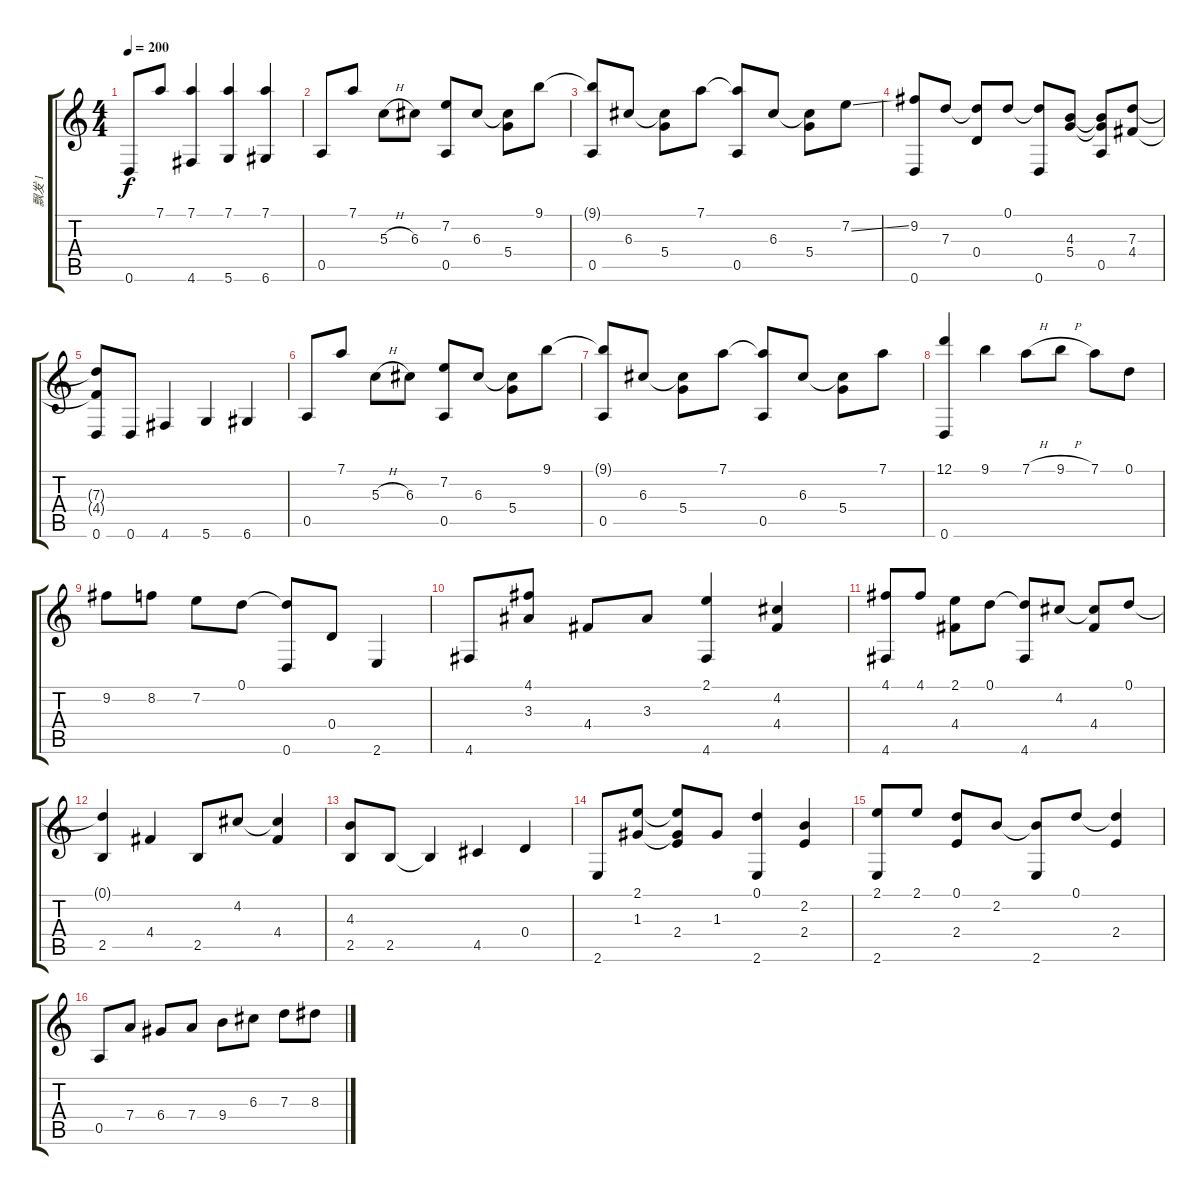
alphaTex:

\track ("飘发 1" "飘发 1") {instrument acousticguitarnylon}
\staff {score tabs}
\tuning (D4 A3 G3 D3 A2 D2) {hide}
\ts (4 4)
\tempo 200
\clef g2
\ks c
0.6.8{dy f} 7.1.8 (7.1 4.6).4 (7.1 5.6).4 (7.1 6.6).4 |
0.5.8 7.1.8 5.3{h}.8 6.3.8 (7.2 0.5).8 6.3.8 (6.3{t} 5.4).8 9.1.8 |
(9.1{t} 0.5).8 6.3.8 (6.3{t} 5.4).8 7.1.8 (7.1{t} 0.5).8 6.3.8 (6.3{t} 5.4).8 7.2{ss}.8 |
(9.2 0.6).8 7.3.8 (7.3{t} 0.4).8 0.1.8 (0.1{t} 0.6).8 (4.3 5.4).8 (4.3{t} 5.4{t} 0.5).8 (7.3 4.4).8 |
(7.3{t} 4.4{t} 0.6).8 0.6.8 4.6.4 5.6.4 6.6.4 |
0.5.8 7.1.8 5.3{h}.8 6.3.8 (7.2 0.5).8 6.3.8 (6.3{t} 5.4).8 9.1.8 |
(9.1{t} 0.5).8 6.3.8 (6.3{t} 5.4).8 7.1.8 (7.1{t} 0.5).8 6.3.8 (6.3{t} 5.4).8 7.1.8 |
(12.1 0.6).4 9.1.4 7.1{h}.8 9.1{h}.8 7.1.8 0.1.8 |
9.2.8 8.2.8 7.2.8 0.1.8 (0.1{t} 0.6).8 0.4.8 2.6.4 |
4.6.8 (4.1 3.3).8 4.4.8 3.3.8 (2.1 4.6).4 (4.2 4.4).4 |
(4.1 4.6).8 4.1.8 (2.1 4.4).8 0.1.8 (0.1{t} 4.6).8 4.2.8 (4.2{t} 4.4).8 0.1.8 |
(0.1{t} 2.5).4 4.4.4 2.5.8 4.2.8 (4.2{t} 4.4).4 |
(4.3 2.5).8 2.5.8 2.5{t}.4 4.5.4 0.4.4 |
2.6.8 (2.1 1.3).8 (2.1{t} 1.3{t} 2.4).8 1.3.8 (0.1 2.6).4 (2.2 2.4).4 |
(2.1 2.6).8 2.1.8 (0.1 2.4).8 2.2.8 (2.2{t} 2.6).8 0.1.8 (0.1{t} 2.4).4 |
0.5.8 7.4.8 6.4.8 7.4.8 9.4.8 6.3.8 7.3.8 8.3.8
